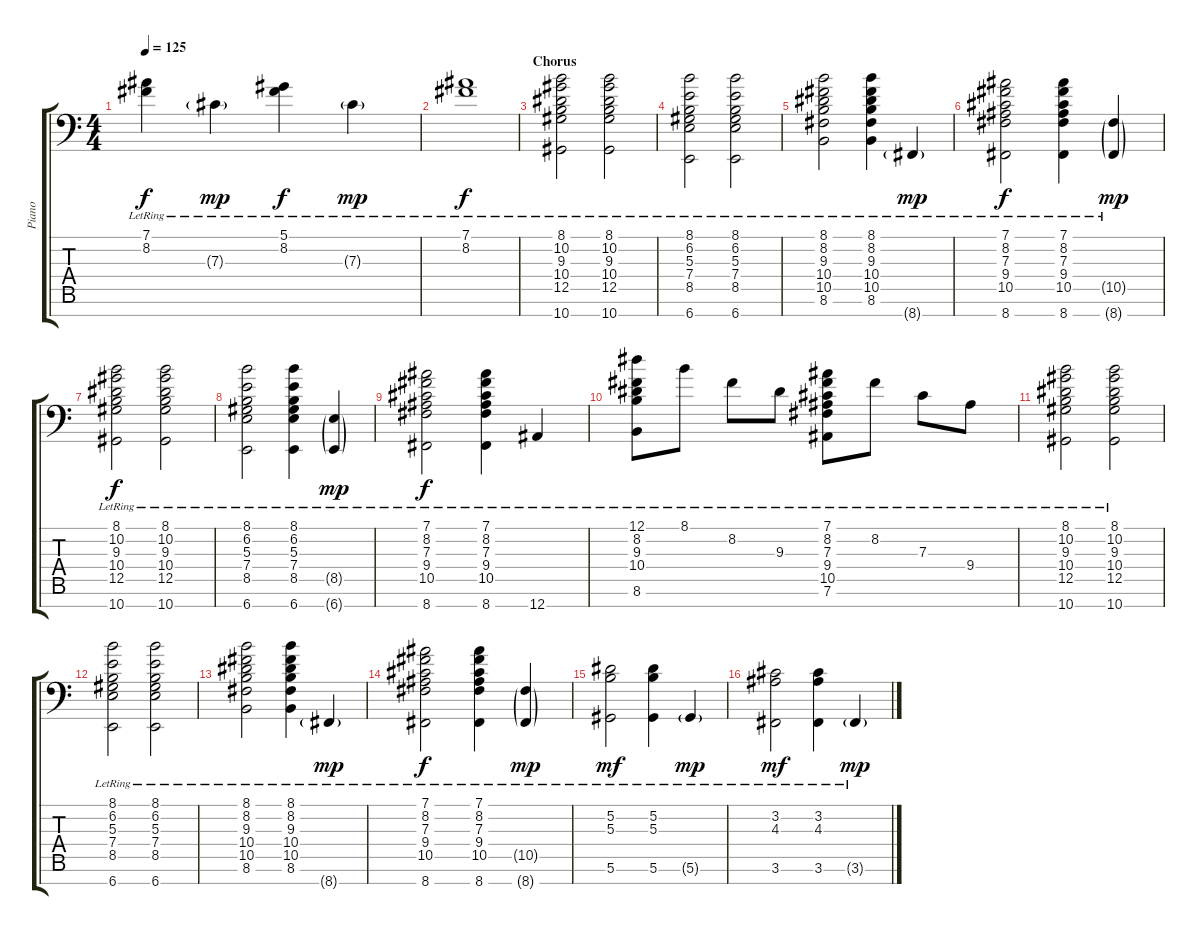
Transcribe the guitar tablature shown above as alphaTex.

\track ("Piano" "Piano") {instrument acousticgrandpiano}
\staff {score tabs}
\tuning (Eb4 Bb3 Gb3 Db3 Ab2 Eb2 Bb1) {hide}
\ts (4 4)
\tempo 125
\clef f4
\ks c
(7.1{lr} 8.2{lr}).4{dy f} 7.3{g lr}.4{dy mp} (5.1{lr} 8.2{lr}).4{dy f} 7.3{g lr}.4{dy mp} |
(7.1{lr} 8.2{lr}).1{dy f} |
\section ("" "Chorus")
(8.1{lr} 10.2{lr} 9.3{lr} 10.4{lr} 12.5{lr} 10.7{lr}).2 (8.1{lr} 10.2{lr} 9.3{lr} 10.4{lr} 12.5{lr} 10.7{lr}).2 |
(8.1{lr} 6.2{lr} 5.3{lr} 7.4{lr} 8.5{lr} 6.7{lr}).2 (8.1{lr} 6.2{lr} 5.3{lr} 7.4{lr} 8.5{lr} 6.7{lr}).2 |
(8.1{lr} 8.2{lr} 9.3{lr} 10.4{lr} 10.5{lr} 8.6{lr}).2 (8.1{lr} 8.2{lr} 9.3{lr} 10.4{lr} 10.5{lr} 8.6{lr}).4 8.7{g lr}.4{dy mp} |
(7.1{lr} 8.2{lr} 7.3{lr} 9.4{lr} 10.5{lr} 8.7{lr}).2{dy f} (7.1{lr} 8.2{lr} 7.3{lr} 9.4{lr} 10.5{lr} 8.7{lr}).4 (10.5{g lr} 8.7{g lr}).4{dy mp} |
(8.1{lr} 10.2{lr} 9.3{lr} 10.4{lr} 12.5{lr} 10.7{lr}).2{dy f} (8.1{lr} 10.2{lr} 9.3{lr} 10.4{lr} 12.5{lr} 10.7{lr}).2 |
(8.1{lr} 6.2{lr} 5.3{lr} 7.4{lr} 8.5{lr} 6.7{lr}).2 (8.1{lr} 6.2{lr} 5.3{lr} 7.4{lr} 8.5{lr} 6.7{lr}).4 (8.5{g lr} 6.7{g lr}).4{dy mp} |
(7.1{lr} 8.2{lr} 7.3{lr} 9.4{lr} 10.5{lr} 8.7{lr}).2{dy f} (7.1{lr} 8.2{lr} 7.3{lr} 9.4{lr} 10.5{lr} 8.7{lr}).4 12.7{lr}.4 |
(12.1{lr} 8.2{lr} 9.3{lr} 10.4{lr} 8.6{lr}).8 8.1{lr}.8 8.2{lr}.8 9.3{lr}.8 (7.1{lr} 8.2{lr} 7.3{lr} 9.4{lr} 10.5{lr} 7.6{lr}).8 8.2{lr}.8 7.3{lr}.8 9.4{lr}.8 |
(8.1{lr} 10.2{lr} 9.3{lr} 10.4{lr} 12.5{lr} 10.7{lr}).2 (8.1{lr} 10.2{lr} 9.3{lr} 10.4{lr} 12.5{lr} 10.7{lr}).2 |
(8.1{lr} 6.2{lr} 5.3{lr} 7.4{lr} 8.5{lr} 6.7{lr}).2 (8.1{lr} 6.2{lr} 5.3{lr} 7.4{lr} 8.5{lr} 6.7{lr}).2 |
(8.1{lr} 8.2{lr} 9.3{lr} 10.4{lr} 10.5{lr} 8.6{lr}).2 (8.1{lr} 8.2{lr} 9.3{lr} 10.4{lr} 10.5{lr} 8.6{lr}).4 8.7{g lr}.4{dy mp} |
(7.1{lr} 8.2{lr} 7.3{lr} 9.4{lr} 10.5{lr} 8.7{lr}).2{dy f} (7.1{lr} 8.2{lr} 7.3{lr} 9.4{lr} 10.5{lr} 8.7{lr}).4 (10.5{g lr} 8.7{g lr}).4{dy mp} |
(5.2{lr} 5.3{lr} 5.6{lr}).2{dy mf} (5.2{lr} 5.3{lr} 5.6{lr}).4 5.6{g lr}.4{dy mp} |
(3.2{lr} 4.3{lr} 3.6{lr}).2{dy mf} (3.2{lr} 4.3{lr} 3.6{lr}).4 3.6{g lr}.4{dy mp}
